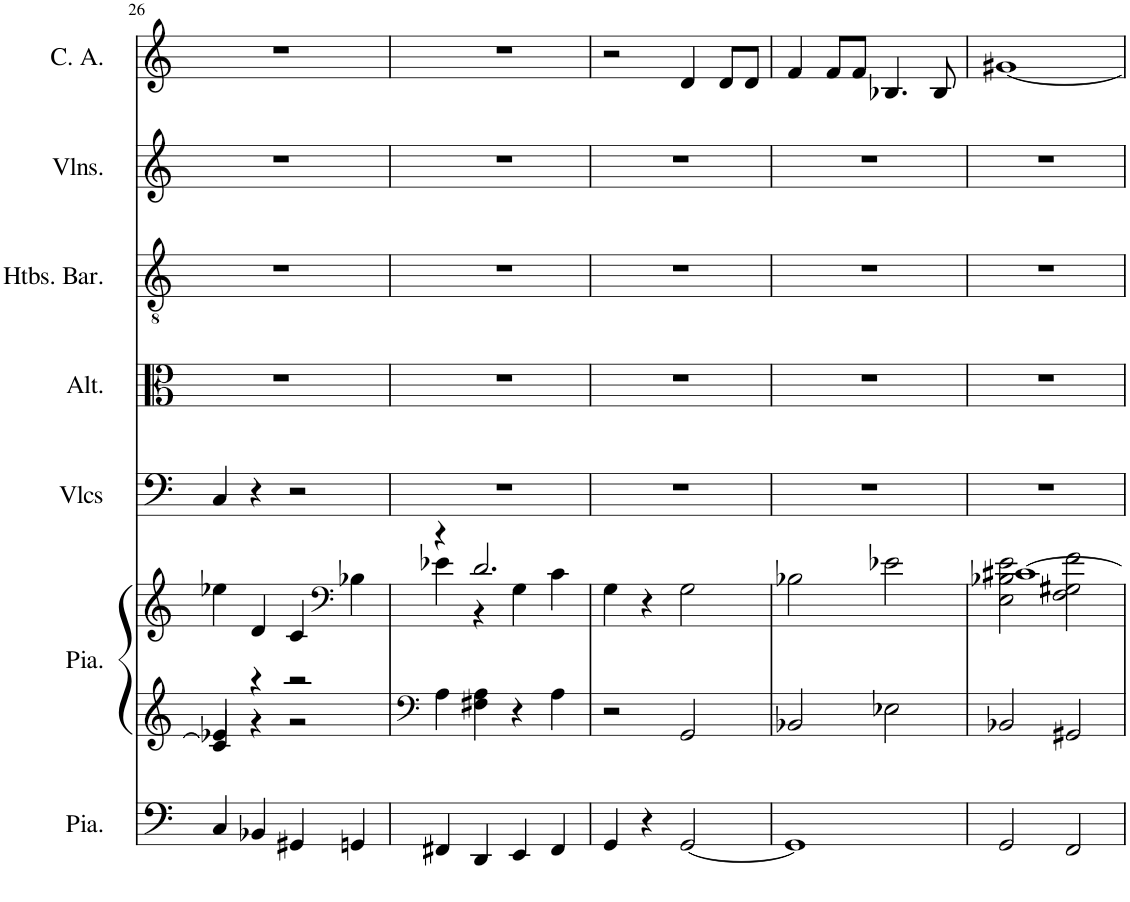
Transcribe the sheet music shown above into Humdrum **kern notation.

**kern	**kern	**kern	**kern	**kern	**kern	**kern	**kern
*part7	*part6	*part6	*part5	*part4	*part3	*part2	*part1
*staff8	*staff7	*staff6	*staff5	*staff4	*staff3	*staff2	*staff1
*I"Piano, Pedals	*I"Piano, Organ	*	*I"Violoncelles, Bass	*I"Altos, Tenor	*I"Hautbois Baryton, Alto	*I"Violons, Soprano	*I"Cor anglais, Baritone solo
*I'Pia.	*I'Pia.	*	*I'Vlcs	*I'Alt.	*I'Htbs. Bar.	*I'Vlns.	*I'C. A.
!!LO:PB:g=z
*clefF4	*clefG2	*clefG2	*clefF4	*clefC3	*clefGv2	*clefG2	*clefG2
*	*	*	*	*	*	*	*Trd4c7
*k[]	*k[]	*k[]	*k[]	*k[]	*k[]	*k[]	*k[]
*M4/4	*M4/4	*M4/4	*M4/4	*M4/4	*M4/4	*M4/4	*M4/4
=26	=26	=26	=26	=26	=26	=26	=26
*	*^	*	*	*	*	*	*
4C/	4e-X/	4c/]	4ee-X\	4C/	1r	1r	1r	1r
4BB-X/	4r	4r	4d/	4r	.	.	.	.
4GG#X/	2r	2r	4c/	2r	.	.	.	.
*	*	*	*clefF4	*	*	*	*	*
4GGn/	.	.	4B-X\	.	.	.	.	.
*	*v	*v	*	*	*	*	*	*
=27	=27	=27	=27	=27	=27	=27	=27
*	*clefF4	*	*	*	*	*	*
*	*	*^	*	*	*	*	*
4FF#X/	4A\	4r	4e-X\	1r	1r	1r	1r	1r
4DD/	4F#X\ 4A\	2.d/	4r	.	.	.	.	.
4EE/	4r	.	4G\	.	.	.	.	.
4FF#/	4A\	.	4c\	.	.	.	.	.
*	*	*v	*v	*	*	*	*	*
=28	=28	=28	=28	=28	=28	=28	=28
4GG/	2r	4G\	1r	1r	1r	1r	2r
4r	.	4r	.	.	.	.	.
[2GG/	2GG/	2G\	.	.	.	.	4d/
.	.	.	.	.	.	.	8d/L
.	.	.	.	.	.	.	8d/J
=29	=29	=29	=29	=29	=29	=29	=29
1GG]	2BB-X/	2B-X\	1r	1r	1r	1r	4f/
.	.	.	.	.	.	.	8f/L
.	.	.	.	.	.	.	8f/J
.	2E-X\	2e-X\	.	.	.	.	4.B-X/
.	.	.	.	.	.	.	8B-/
=30	=30	=30	=30	=30	=30	=30	=30
*	*	*^	*	*	*	*	*
2GG/	2BB-X/	[1c#X	2E\ 2B-X\ 2e\	1r	1r	1r	1r	[1g#X
2FF/	2GG#X/	.	2F\ 2G#X\ 2f\	.	.	.	.	.
*	*	*v	*v	*	*	*	*	*
=	=	=	=	=	=	=	=
*-	*-	*-	*-	*-	*-	*-	*-
